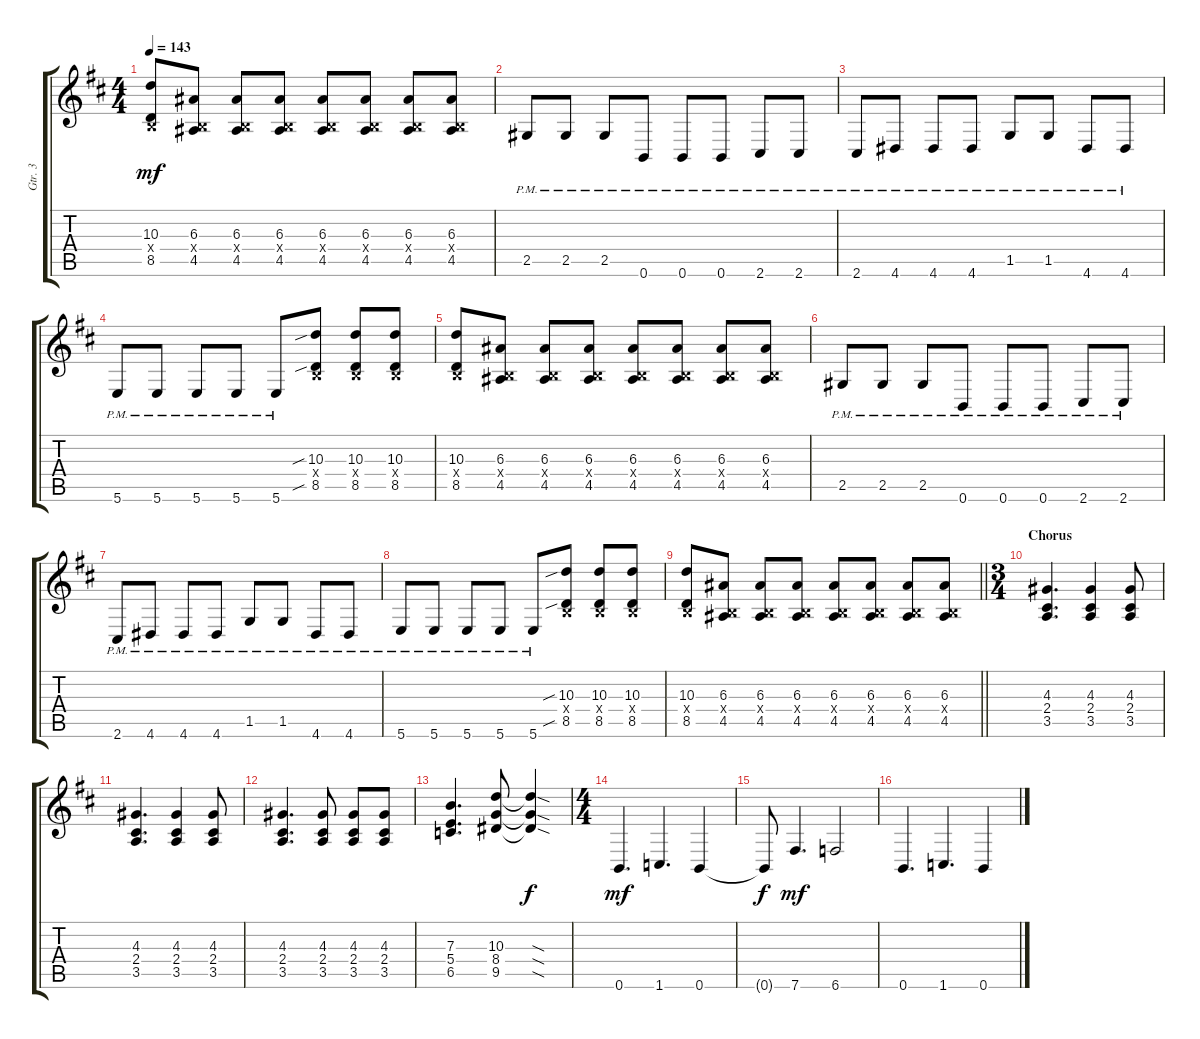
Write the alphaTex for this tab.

\track ("Gtr. 3" "Gtr. 3") {instrument distortionguitar}
\staff {score tabs}
\tuning (Db4 Ab3 E3 B2 Gb2 B1) {hide}
\ts (4 4)
\tempo 143
\clef g2
\ks bminor
(10.3 0.4{x} 8.5).8{dy mf} (6.3 0.4{x} 4.5).8 (6.3 0.4{x} 4.5).8 (6.3 0.4{x} 4.5).8 (6.3 0.4{x} 4.5).8 (6.3 0.4{x} 4.5).8 (6.3 0.4{x} 4.5).8 (6.3 0.4{x} 4.5).8 |
2.5{pm}.8 2.5{pm}.8 2.5{pm}.8 0.6{pm}.8 0.6{pm}.8 0.6{pm}.8 2.6{pm}.8 2.6{pm}.8 |
2.6{pm}.8 4.6{pm}.8 4.6{pm}.8 4.6{pm}.8 1.5{pm}.8 1.5{pm}.8 4.6{pm}.8 4.6{pm}.8 |
5.6{pm}.8 5.6{pm}.8 5.6{pm}.8 5.6{pm}.8 5.6{pm}.8 (10.3{sib} 0.4{x} 8.5{sib}).8 (10.3 0.4{x} 8.5).8 (10.3 0.4{x} 8.5).8 |
(10.3 0.4{x} 8.5).8 (6.3 0.4{x} 4.5).8 (6.3 0.4{x} 4.5).8 (6.3 0.4{x} 4.5).8 (6.3 0.4{x} 4.5).8 (6.3 0.4{x} 4.5).8 (6.3 0.4{x} 4.5).8 (6.3 0.4{x} 4.5).8 |
2.5{pm}.8 2.5{pm}.8 2.5{pm}.8 0.6{pm}.8 0.6{pm}.8 0.6{pm}.8 2.6{pm}.8 2.6{pm}.8 |
2.6{pm}.8 4.6{pm}.8 4.6{pm}.8 4.6{pm}.8 1.5{pm}.8 1.5{pm}.8 4.6{pm}.8 4.6{pm}.8 |
5.6{pm}.8 5.6{pm}.8 5.6{pm}.8 5.6{pm}.8 5.6{pm}.8 (10.3{sib} 0.4{x} 8.5{sib}).8 (10.3 0.4{x} 8.5).8 (10.3 0.4{x} 8.5).8 |
\barLineRight lightlight
(10.3 0.4{x} 8.5).8 (6.3 0.4{x} 4.5).8 (6.3 0.4{x} 4.5).8 (6.3 0.4{x} 4.5).8 (6.3 0.4{x} 4.5).8 (6.3 0.4{x} 4.5).8 (6.3 0.4{x} 4.5).8 (6.3 0.4{x} 4.5).8 |
\ts (3 4)
\section ("" "Chorus")
(4.3 2.4 3.5).4{d} (4.3 2.4 3.5).4 (4.3 2.4 3.5).8 |
(4.3 2.4 3.5).4{d} (4.3 2.4 3.5).4 (4.3 2.4 3.5).8 |
(4.3 2.4 3.5).4{d} (4.3 2.4 3.5).8 (4.3 2.4 3.5).8 (4.3 2.4 3.5).8 |
(7.3 5.4 6.5).4{d} (10.3 8.4 9.5).8 (10.3{sod t} 8.4{sod t} 9.5{sod t}).4{dy f} |
\ts (4 4)
0.6.4{d dy mf} 1.6.4{d} 0.6.4 |
0.6{t}.8{dy f} 7.6.4{d dy mf} 6.6.2 |
0.6.4{d} 1.6.4{d} 0.6.4
